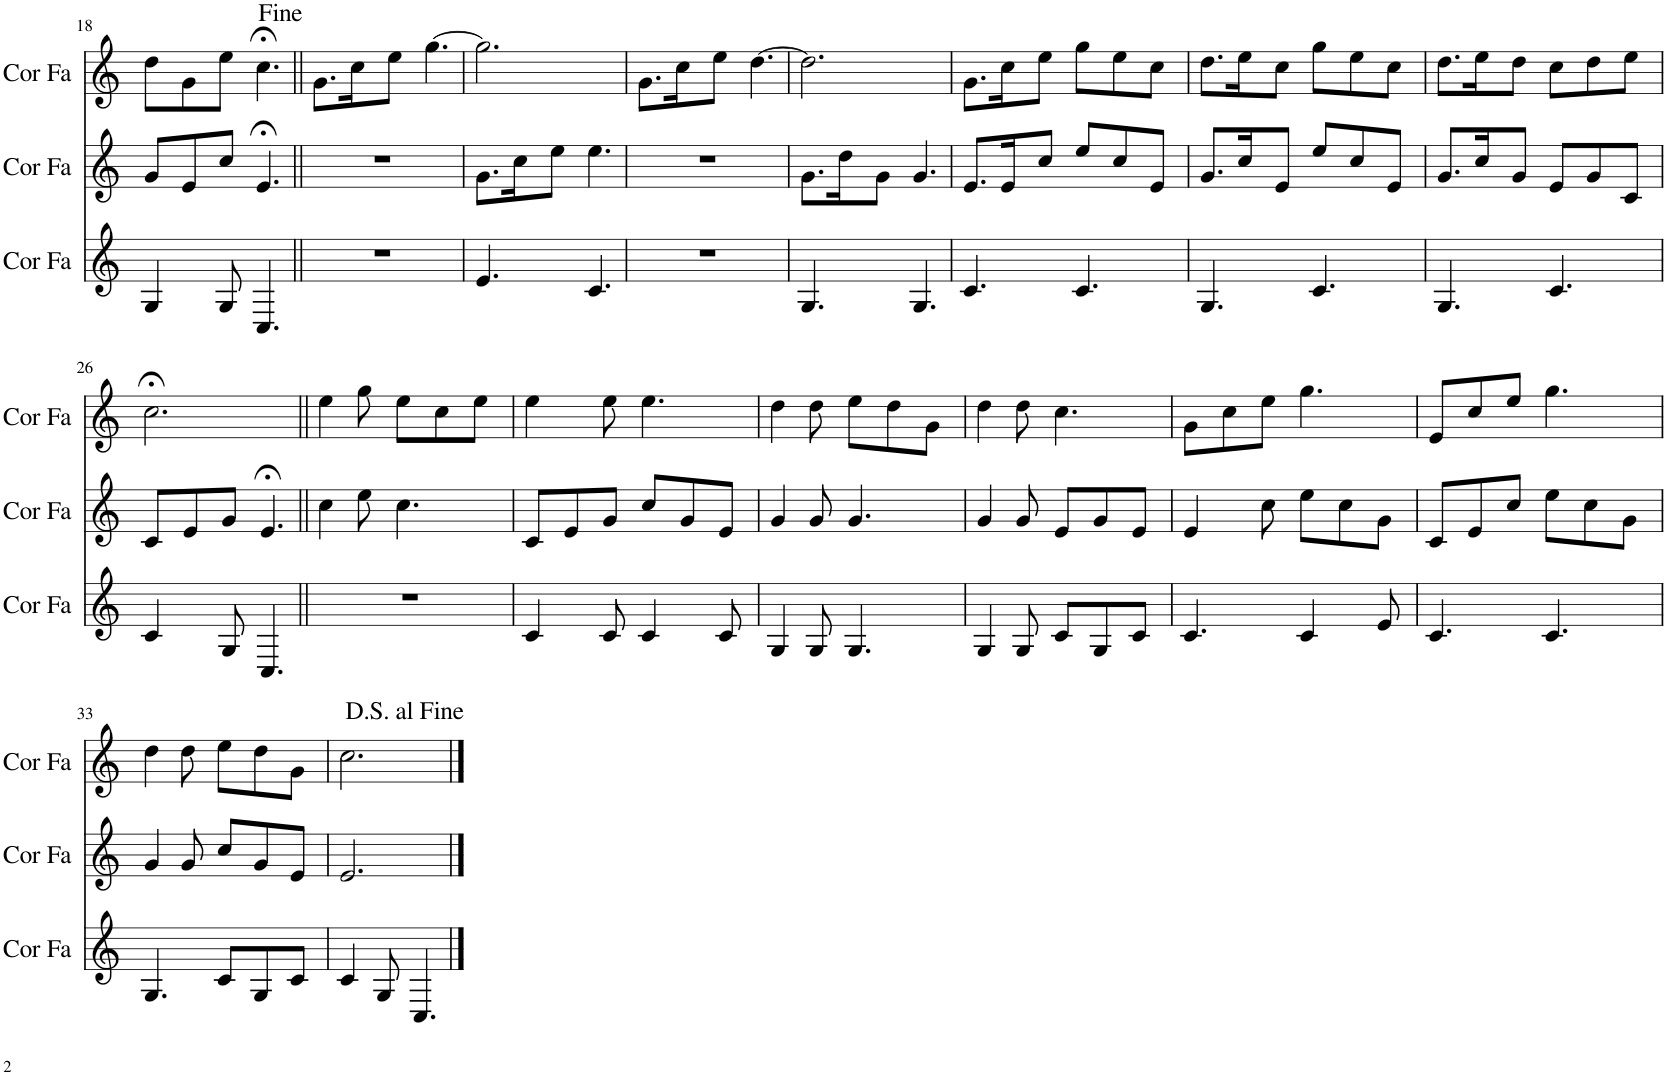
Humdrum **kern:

**kern	**kern	**kern
*part3	*part2	*part1
*staff3	*staff2	*staff1
*I"Cor en Fa	*I"Cor en Fa	*I"Cor en Fa
*I'Cor Fa	*I'Cor Fa	*I'Cor Fa
!!LO:PB:g=z
*clefG2	*clefG2	*clefG2
*Trd4c7	*Trd4c7	*Trd4c7
*k[]	*k[]	*k[]
*M6/8	*M6/8	*M6/8
=18	=18	=18
4G/	8g/L	8dd\L
.	8e/	8g\
8G/	8cc/J	8ee\J
4.C/	4.e;</	4.cc;<\
=19||	=19||	=19||
2.r	2.r	8.g\L
.	.	16cc\K
.	.	8ee\J
.	.	[4.gg\
=20	=20	=20
4.e/	8.g\L	2.gg\]
.	16cc\K	.
.	8ee\J	.
4.c/	4.ee\	.
=21	=21	=21
2.r	2.r	8.g\L
.	.	16cc\K
.	.	8ee\J
.	.	[4.dd\
=22	=22	=22
4.G/	8.g\L	2.dd\]
.	16dd\K	.
.	8g\J	.
4.G/	4.g/	.
=23	=23	=23
4.c/	8.e/L	8.g\L
.	16e/K	16cc\K
.	8cc/J	8ee\J
4.c/	8ee/L	8gg\L
.	8cc/	8ee\
.	8e/J	8cc\J
=24	=24	=24
4.G/	8.g/L	8.dd\L
.	16cc/K	16ee\K
.	8e/J	8cc\J
4.c/	8ee/L	8gg\L
.	8cc/	8ee\
.	8e/J	8cc\J
=25	=25	=25
4.G/	8.g/L	8.dd\L
.	16cc/K	16ee\K
.	8g/J	8dd\J
4.c/	8e/L	8cc\L
.	8g/	8dd\
.	8c/J	8ee\J
!!LO:LB:g=z
=26	=26	=26
4c/	8c/L	2.cc;<\
.	8e/	.
8G/	8g/J	.
4.C/	4.e;</	.
=27||	=27||	=27||
2.r	4cc\	4ee\
.	8ee\	8gg\
.	4.cc\	8ee\L
.	.	8cc\
.	.	8ee\J
=28	=28	=28
4c/	8c/L	4ee\
.	8e/	.
8c/	8g/J	8ee\
4c/	8cc/L	4.ee\
.	8g/	.
8c/	8e/J	.
=29	=29	=29
4G/	4g/	4dd\
8G/	8g/	8dd\
4.G/	4.g/	8ee\L
.	.	8dd\
.	.	8g\J
=30	=30	=30
4G/	4g/	4dd\
8G/	8g/	8dd\
8c/L	8e/L	4.cc\
8G/	8g/	.
8c/J	8e/J	.
=31	=31	=31
4.c/	4e/	8g\L
.	.	8cc\
.	8cc\	8ee\J
4c/	8ee\L	4.gg\
.	8cc\	.
8e/	8g\J	.
=32	=32	=32
4.c/	8c/L	8e/L
.	8e/	8cc/
.	8cc/J	8ee/J
4.c/	8ee\L	4.gg\
.	8cc\	.
.	8g\J	.
!!LO:LB:g=z
=33	=33	=33
4.G/	4g/	4dd\
.	8g/	8dd\
8c/L	8cc/L	8ee\L
8G/	8g/	8dd\
8c/J	8e/J	8g\J
=34	=34	=34
4c/	2.e/	2.cc\
8G/	.	.
4.C/	.	.
==	==	==
*-	*-	*-
